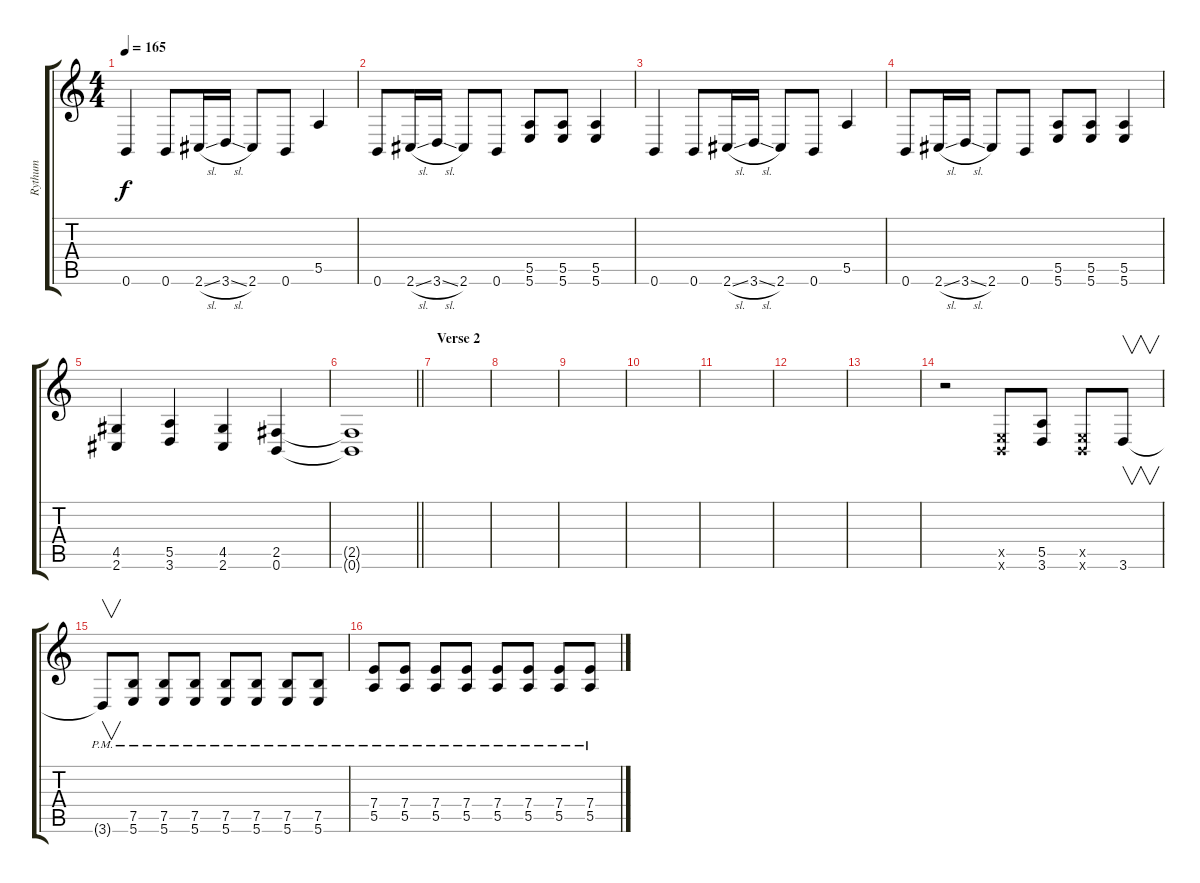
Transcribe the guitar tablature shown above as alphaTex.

\track ("Rythum" "Rythum") {instrument distortionguitar}
\staff {score tabs}
\tuning (B3 Gb3 D3 A2 E2 B1) {hide}
\ts (4 4)
\tempo 165
\clef g2
\ks c
0.6.4{dy f} 0.6.8 2.6{sl}.16 3.6{sl}.16 2.6.8 0.6.8 5.5.4 |
0.6.8 2.6{sl}.16 3.6{sl}.16 2.6.8 0.6.8 (5.5 5.6).8 (5.5 5.6).8 (5.5 5.6).4 |
0.6.4 0.6.8 2.6{sl}.16 3.6{sl}.16 2.6.8 0.6.8 5.5.4 |
0.6.8 2.6{sl}.16 3.6{sl}.16 2.6.8 0.6.8 (5.5 5.6).8 (5.5 5.6).8 (5.5 5.6).4 |
(4.5 2.6).4 (5.5 3.6).4 (4.5 2.6).4 (2.5 0.6).4 |
\barLineRight lightlight
(2.5{t} 0.6{t}).1 |
\section ("" "Verse 2")
|
|
|
|
|
|
|
r.2 (0.5{x} 0.6{x}).8 (5.5 3.6).8 (0.5{x} 0.6{x}).8 3.6.8{v} |
3.6{pm t}.8{v} (7.5{pm} 5.6{pm}).8 (7.5{pm} 5.6{pm}).8 (7.5{pm} 5.6{pm}).8 (7.5{pm} 5.6{pm}).8 (7.5{pm} 5.6{pm}).8 (7.5{pm} 5.6{pm}).8 (7.5{pm} 5.6{pm}).8 |
(7.4{pm} 5.5{pm}).8 (7.4{pm} 5.5{pm}).8 (7.4{pm} 5.5{pm}).8 (7.4{pm} 5.5{pm}).8 (7.4{pm} 5.5{pm}).8 (7.4{pm} 5.5{pm}).8 (7.4{pm} 5.5{pm}).8 (7.4{pm} 5.5{pm}).8
